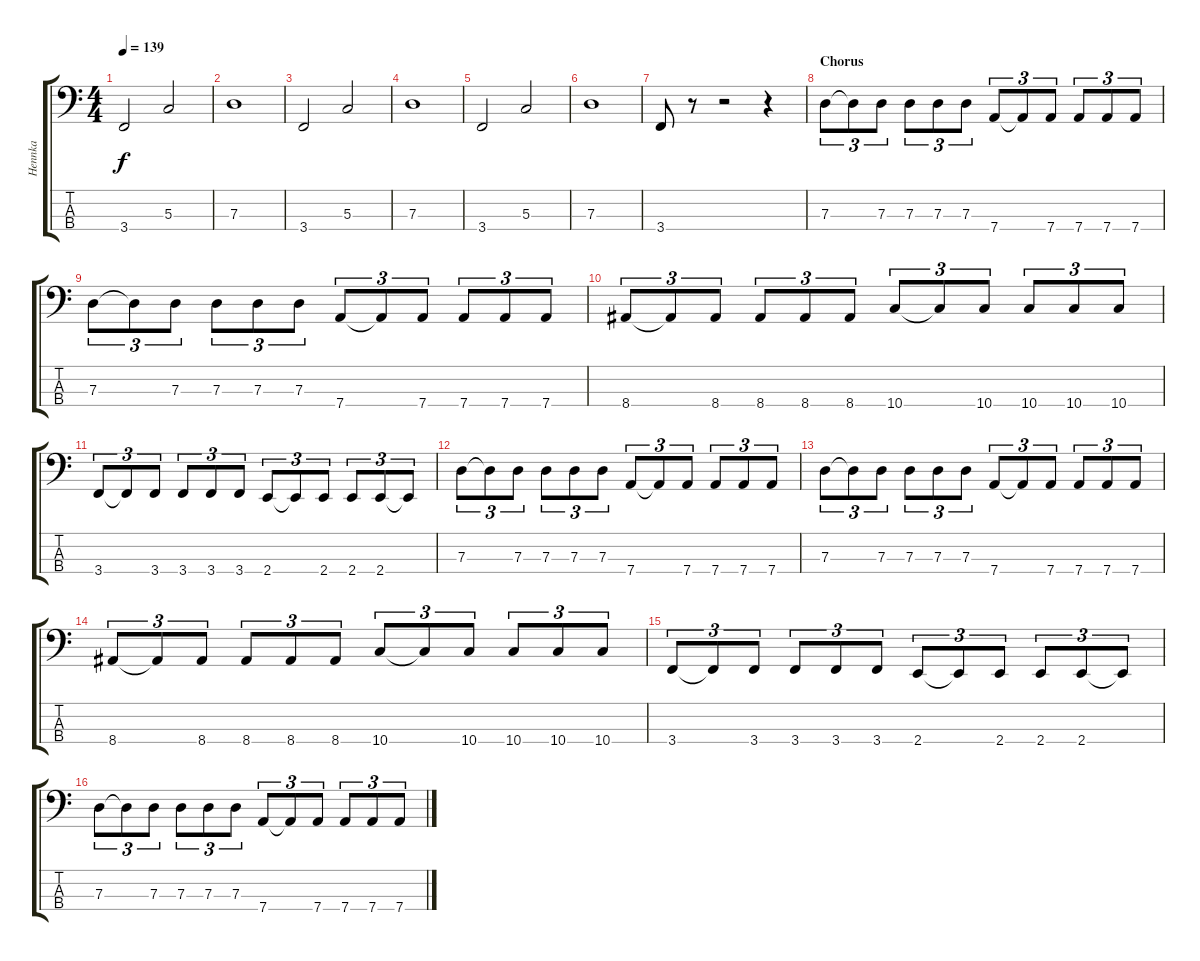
\track ("Hennka" "Hennka") {instrument electricbasspick}
\staff {score tabs}
\tuning (F2 C2 G1 D1) {hide}
\ts (4 4)
\tempo 139
\clef f4
\ks c
3.4.2{dy f} 5.3.2 |
7.3.1 |
3.4.2 5.3.2 |
7.3.1 |
3.4.2 5.3.2 |
7.3.1 |
3.4.8 r.8 r.2 r.4 |
\section ("" "Chorus")
7.3.8{tu (3 2)} 7.3{t}.8{tu (3 2)} 7.3.8{tu (3 2)} 7.3.8{tu (3 2)} 7.3.8{tu (3 2)} 7.3.8{tu (3 2)} 7.4.8{tu (3 2)} 7.4{t}.8{tu (3 2)} 7.4.8{tu (3 2)} 7.4.8{tu (3 2)} 7.4.8{tu (3 2)} 7.4.8{tu (3 2)} |
7.3.8{tu (3 2)} 7.3{t}.8{tu (3 2)} 7.3.8{tu (3 2)} 7.3.8{tu (3 2)} 7.3.8{tu (3 2)} 7.3.8{tu (3 2)} 7.4.8{tu (3 2)} 7.4{t}.8{tu (3 2)} 7.4.8{tu (3 2)} 7.4.8{tu (3 2)} 7.4.8{tu (3 2)} 7.4.8{tu (3 2)} |
8.4.8{tu (3 2)} 8.4{t}.8{tu (3 2)} 8.4.8{tu (3 2)} 8.4.8{tu (3 2)} 8.4.8{tu (3 2)} 8.4.8{tu (3 2)} 10.4.8{tu (3 2)} 10.4{t}.8{tu (3 2)} 10.4.8{tu (3 2)} 10.4.8{tu (3 2)} 10.4.8{tu (3 2)} 10.4.8{tu (3 2)} |
3.4.8{tu (3 2)} 3.4{t}.8{tu (3 2)} 3.4.8{tu (3 2)} 3.4.8{tu (3 2)} 3.4.8{tu (3 2)} 3.4.8{tu (3 2)} 2.4.8{tu (3 2)} 2.4{t}.8{tu (3 2)} 2.4.8{tu (3 2)} 2.4.8{tu (3 2)} 2.4.8{tu (3 2)} 2.4{t}.8{tu (3 2)} |
7.3.8{tu (3 2)} 7.3{t}.8{tu (3 2)} 7.3.8{tu (3 2)} 7.3.8{tu (3 2)} 7.3.8{tu (3 2)} 7.3.8{tu (3 2)} 7.4.8{tu (3 2)} 7.4{t}.8{tu (3 2)} 7.4.8{tu (3 2)} 7.4.8{tu (3 2)} 7.4.8{tu (3 2)} 7.4.8{tu (3 2)} |
7.3.8{tu (3 2)} 7.3{t}.8{tu (3 2)} 7.3.8{tu (3 2)} 7.3.8{tu (3 2)} 7.3.8{tu (3 2)} 7.3.8{tu (3 2)} 7.4.8{tu (3 2)} 7.4{t}.8{tu (3 2)} 7.4.8{tu (3 2)} 7.4.8{tu (3 2)} 7.4.8{tu (3 2)} 7.4.8{tu (3 2)} |
8.4.8{tu (3 2)} 8.4{t}.8{tu (3 2)} 8.4.8{tu (3 2)} 8.4.8{tu (3 2)} 8.4.8{tu (3 2)} 8.4.8{tu (3 2)} 10.4.8{tu (3 2)} 10.4{t}.8{tu (3 2)} 10.4.8{tu (3 2)} 10.4.8{tu (3 2)} 10.4.8{tu (3 2)} 10.4.8{tu (3 2)} |
3.4.8{tu (3 2)} 3.4{t}.8{tu (3 2)} 3.4.8{tu (3 2)} 3.4.8{tu (3 2)} 3.4.8{tu (3 2)} 3.4.8{tu (3 2)} 2.4.8{tu (3 2)} 2.4{t}.8{tu (3 2)} 2.4.8{tu (3 2)} 2.4.8{tu (3 2)} 2.4.8{tu (3 2)} 2.4{t}.8{tu (3 2)} |
7.3.8{tu (3 2)} 7.3{t}.8{tu (3 2)} 7.3.8{tu (3 2)} 7.3.8{tu (3 2)} 7.3.8{tu (3 2)} 7.3.8{tu (3 2)} 7.4.8{tu (3 2)} 7.4{t}.8{tu (3 2)} 7.4.8{tu (3 2)} 7.4.8{tu (3 2)} 7.4.8{tu (3 2)} 7.4.8{tu (3 2)}
